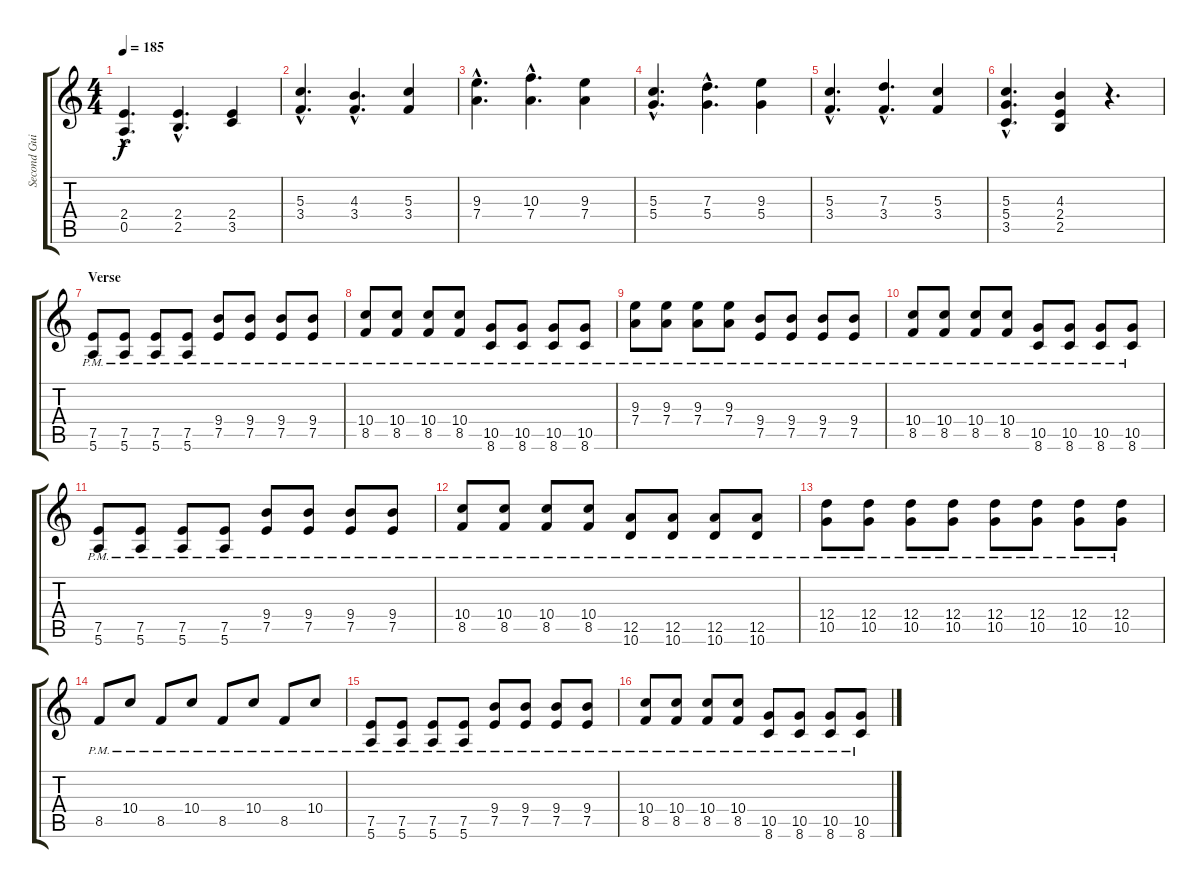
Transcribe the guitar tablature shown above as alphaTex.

\track ("Second Guitar" "Second Gui") {instrument distortionguitar}
\staff {score tabs}
\tuning (E4 B3 G3 D3 A2 E2) {hide}
\ts (4 4)
\tempo 185
\clef g2
\ks c
(2.4{hac} 0.5{hac}).4{d dy f} (2.4{hac} 2.5{hac}).4{d} (2.4 3.5).4 |
(5.3{hac} 3.4{hac}).4{d} (4.3{hac} 3.4{hac}).4{d} (5.3 3.4).4 |
(9.3{hac} 7.4{hac}).4{d} (10.3{hac} 7.4{hac}).4{d} (9.3 7.4).4 |
(5.3{hac} 5.4{hac}).4{d} (7.3{hac} 5.4{hac}).4{d} (9.3 5.4).4 |
(5.3{hac} 3.4{hac}).4{d} (7.3{hac} 3.4{hac}).4{d} (5.3 3.4).4 |
(5.3{hac} 5.4{hac} 3.5{hac}).4{d} (4.3 2.4 2.5).4 r.4{d} |
\section ("" "Verse")
(7.5{pm} 5.6{pm}).8 (7.5{pm} 5.6{pm}).8 (7.5{pm} 5.6{pm}).8 (7.5{pm} 5.6{pm}).8 (9.4{pm} 7.5{pm}).8 (9.4{pm} 7.5{pm}).8 (9.4{pm} 7.5{pm}).8 (9.4{pm} 7.5{pm}).8 |
(10.4{pm} 8.5{pm}).8 (10.4{pm} 8.5{pm}).8 (10.4{pm} 8.5{pm}).8 (10.4{pm} 8.5{pm}).8 (10.5{pm} 8.6{pm}).8 (10.5{pm} 8.6{pm}).8 (10.5{pm} 8.6{pm}).8 (10.5{pm} 8.6{pm}).8 |
(9.3{pm} 7.4{pm}).8 (9.3{pm} 7.4{pm}).8 (9.3{pm} 7.4{pm}).8 (9.3{pm} 7.4{pm}).8 (9.4{pm} 7.5{pm}).8 (9.4{pm} 7.5{pm}).8 (9.4{pm} 7.5{pm}).8 (9.4{pm} 7.5{pm}).8 |
(10.4{pm} 8.5{pm}).8 (10.4{pm} 8.5{pm}).8 (10.4{pm} 8.5{pm}).8 (10.4{pm} 8.5{pm}).8 (10.5{pm} 8.6{pm}).8 (10.5{pm} 8.6{pm}).8 (10.5{pm} 8.6{pm}).8 (10.5{pm} 8.6{pm}).8 |
(7.5{pm} 5.6{pm}).8 (7.5{pm} 5.6{pm}).8 (7.5{pm} 5.6{pm}).8 (7.5{pm} 5.6{pm}).8 (9.4{pm} 7.5{pm}).8 (9.4{pm} 7.5{pm}).8 (9.4{pm} 7.5{pm}).8 (9.4{pm} 7.5{pm}).8 |
(10.4{pm} 8.5{pm}).8 (10.4{pm} 8.5{pm}).8 (10.4{pm} 8.5{pm}).8 (10.4{pm} 8.5{pm}).8 (12.5{pm} 10.6{pm}).8 (12.5{pm} 10.6{pm}).8 (12.5{pm} 10.6{pm}).8 (12.5{pm} 10.6{pm}).8 |
(12.4{pm} 10.5{pm}).8 (12.4{pm} 10.5{pm}).8 (12.4{pm} 10.5{pm}).8 (12.4{pm} 10.5{pm}).8 (12.4{pm} 10.5{pm}).8 (12.4{pm} 10.5{pm}).8 (12.4{pm} 10.5{pm}).8 (12.4{pm} 10.5{pm}).8 |
8.5{pm}.8 10.4{pm}.8 8.5{pm}.8 10.4{pm}.8 8.5{pm}.8 10.4{pm}.8 8.5{pm}.8 10.4{pm}.8 |
(7.5{pm} 5.6{pm}).8 (7.5{pm} 5.6{pm}).8 (7.5{pm} 5.6{pm}).8 (7.5{pm} 5.6{pm}).8 (9.4{pm} 7.5{pm}).8 (9.4{pm} 7.5{pm}).8 (9.4{pm} 7.5{pm}).8 (9.4{pm} 7.5{pm}).8 |
(10.4{pm} 8.5{pm}).8 (10.4{pm} 8.5{pm}).8 (10.4{pm} 8.5{pm}).8 (10.4{pm} 8.5{pm}).8 (10.5{pm} 8.6{pm}).8 (10.5{pm} 8.6{pm}).8 (10.5{pm} 8.6{pm}).8 (10.5{pm} 8.6{pm}).8
